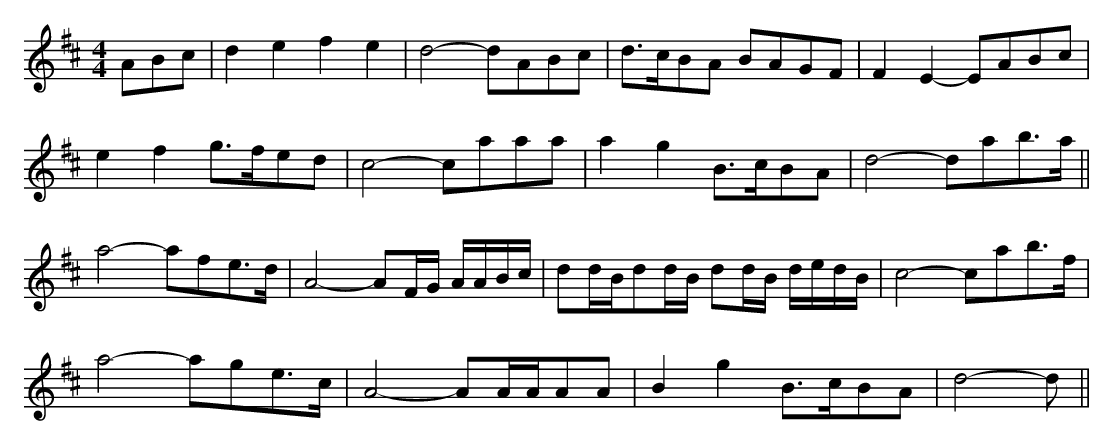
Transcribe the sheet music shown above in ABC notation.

X:1
M:4/4
K:D
ABc|d2 e2 f2 e2|d4- dABc|d>cBA BAGF|F2E2- EABc|
e2f2 g>fed|c4- caaa|a2g2 B>cBA|d4- dab>a||
a4- afe>d|A4- AF/G/ A/A/B/c/|dd/B/dd/B/ dd/B/ d/e/d/B/|c4- cab>f|
a4- age>c|A4- AA/A/AA|B2g2 B>cBA|d4- d||
